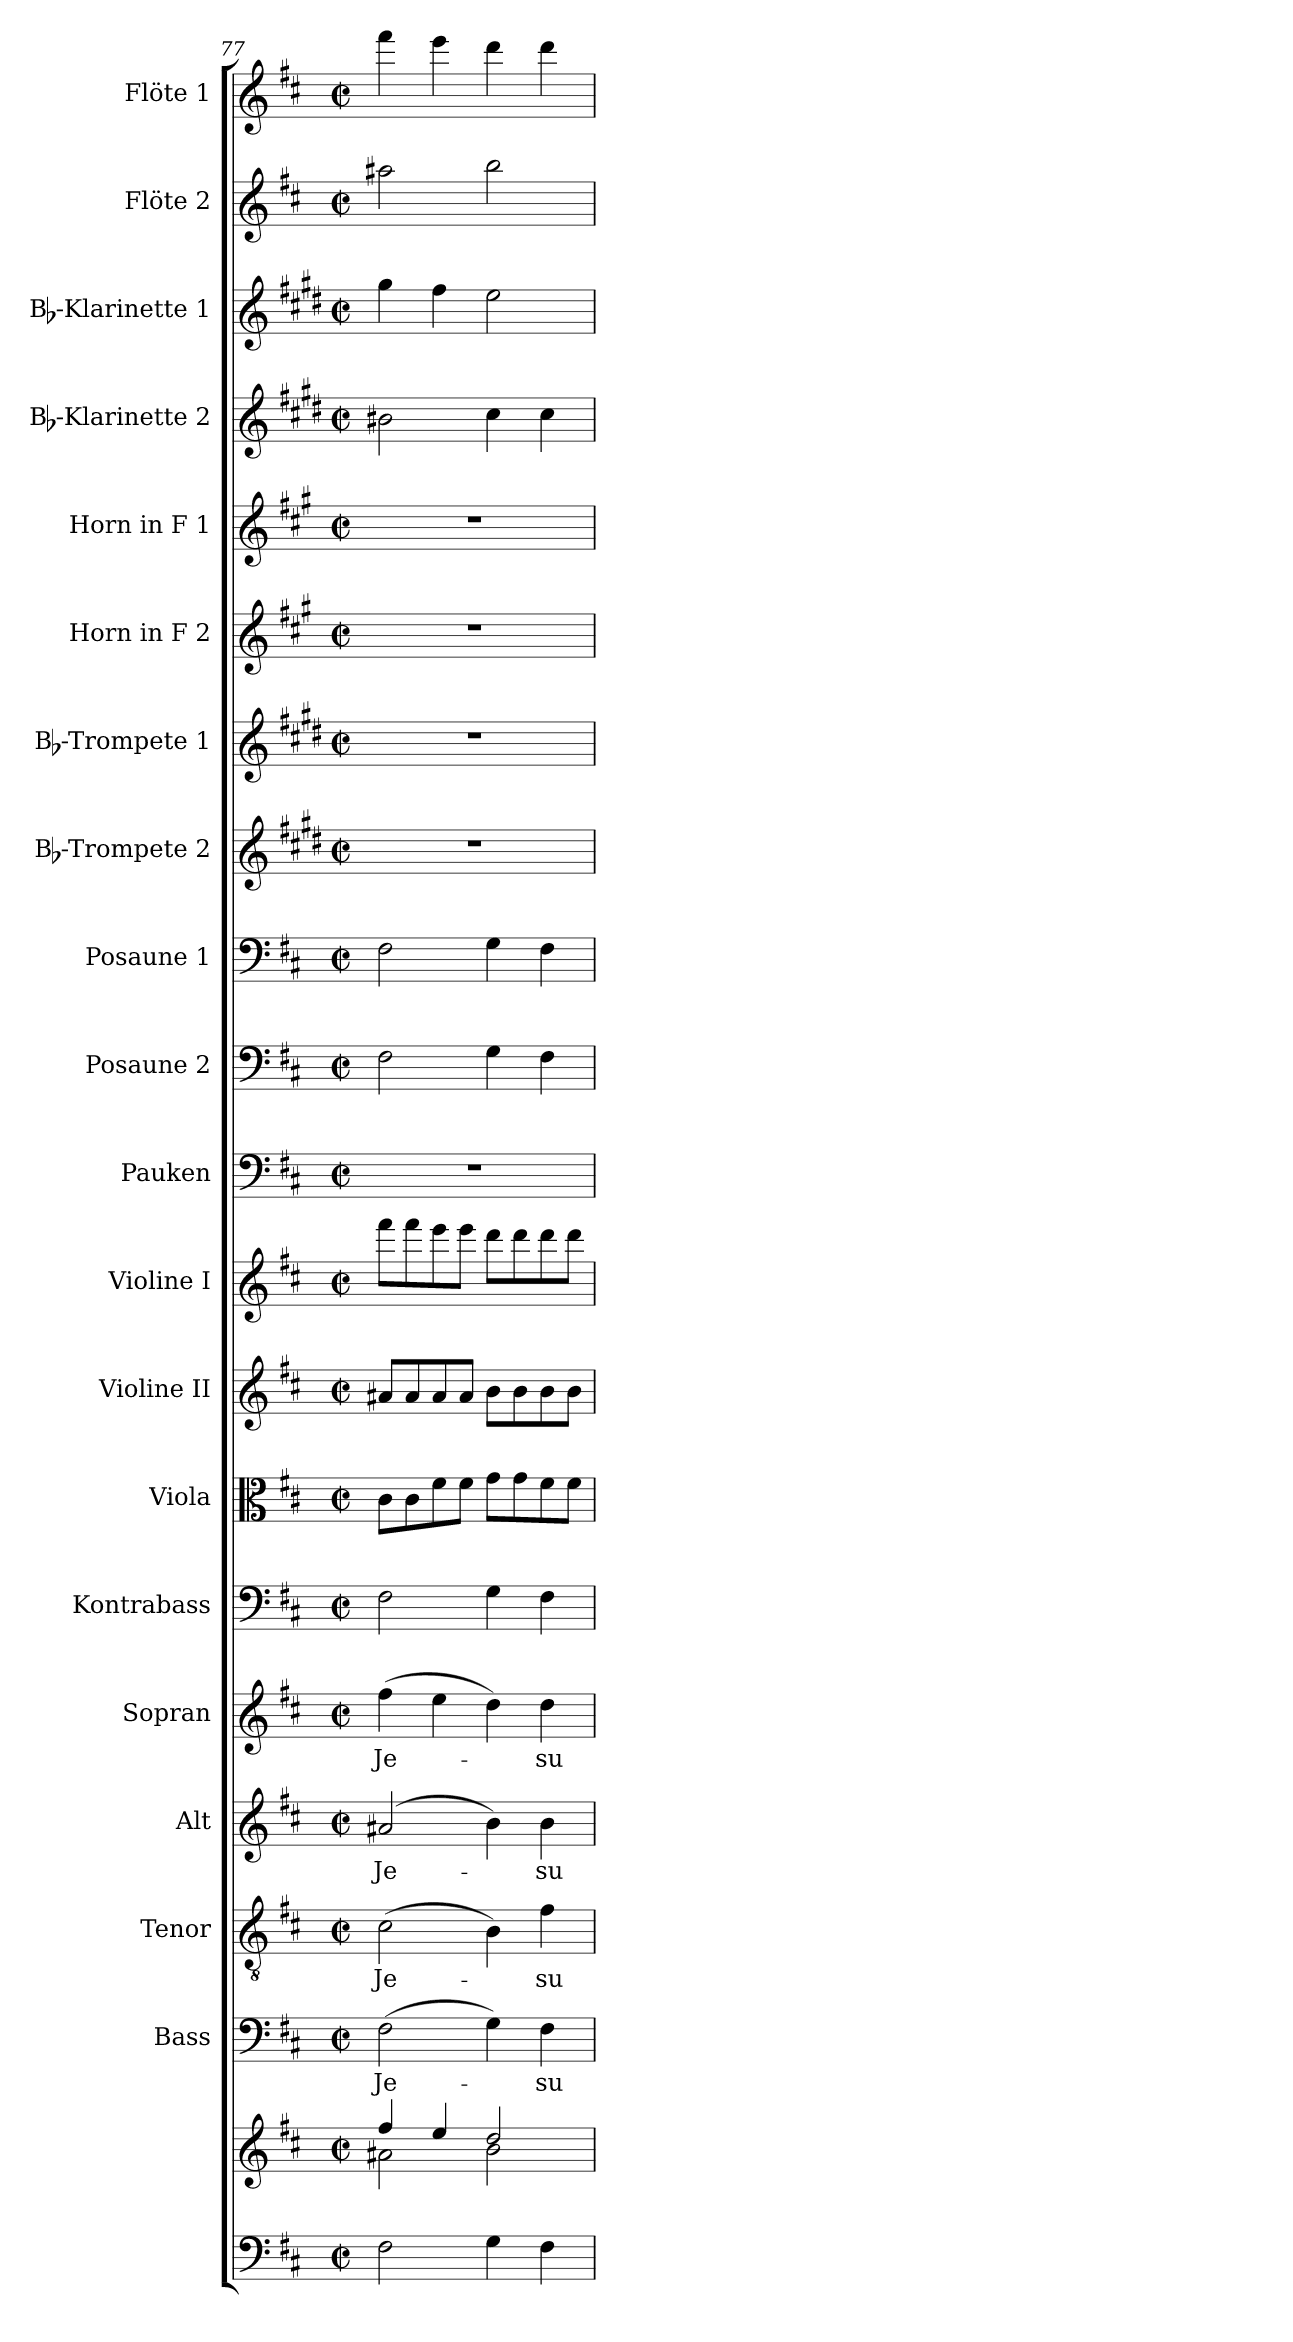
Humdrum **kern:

**kern	**kern	**kern	**text	**kern	**text	**kern	**text	**kern	**text	**kern	**kern	**kern	**kern	**kern	**kern	**kern	**kern	**kern	**kern	**kern	**kern	**kern	**kern	**kern
*part20	*part20	*part19	*part19	*part18	*part18	*part17	*part17	*part16	*part16	*part15	*part14	*part13	*part12	*part11	*part10	*part9	*part8	*part7	*part6	*part5	*part4	*part3	*part2	*part1
*staff21	*staff20	*staff19	*staff19	*staff18	*staff18	*staff17	*staff17	*staff16	*staff16	*staff15	*staff14	*staff13	*staff12	*staff11	*staff10	*staff9	*staff8	*staff7	*staff6	*staff5	*staff4	*staff3	*staff2	*staff1
*	*	*I"Bass	*	*I"Tenor	*	*I"Alt	*	*I"Sopran	*	*I"Kontrabass	*I"Viola	*I"Violine II	*I"Violine I	*I"Pauken	*I"Posaune 2	*I"Posaune 1	*I"Bb-Trompete 2	*I"Bb-Trompete 1	*I"Horn in F 2	*I"Horn in F 1	*I"Bb-Klarinette 2	*I"Bb-Klarinette 1	*I"Flöte 2	*I"Flöte 1
*	*	*I'B.	*	*I'T.	*	*I'A.	*	*I'S.	*	*I'Kb.	*I'Vla.	*I'Vl. II	*I'Vl. I	*I'Pk.	*I'Pos. 2	*I'Pos. 1	*I'Bb Trp. 2	*I'Bb Trp. 1	*	*	*I'Bb Kl. 2	*I'Bb Kl. 1	*I'Fl. 2	*I'Fl. 1
*clefF4	*clefG2	*clefF4	*	*clefGv2	*	*clefG2	*	*clefG2	*	*clefF4	*clefC3	*clefG2	*clefG2	*clefF4	*clefF4	*clefF4	*clefG2	*clefG2	*clefG2	*clefG2	*clefG2	*clefG2	*clefG2	*clefG2
*	*	*	*	*	*	*	*	*	*	*ITrd7c12	*	*	*	*	*	*	*ITrd1c2	*ITrd1c2	*ITrd4c7	*ITrd4c7	*ITrd1c2	*ITrd1c2	*	*
*k[f#c#]	*k[f#c#]	*k[f#c#]	*	*k[f#c#]	*	*k[f#c#]	*	*k[f#c#]	*	*k[f#c#]	*k[f#c#]	*k[f#c#]	*k[f#c#]	*k[f#c#]	*k[f#c#]	*k[f#c#]	*k[f#c#]	*k[f#c#]	*k[f#c#]	*k[f#c#]	*k[f#c#]	*k[f#c#]	*k[f#c#]	*k[f#c#]
*D:	*D:	*D:	*	*D:	*	*D:	*	*D:	*	*D:	*D:	*D:	*D:	*D:	*D:	*D:	*D:	*D:	*D:	*D:	*D:	*D:	*D:	*D:
*M2/2	*M2/2	*M2/2	*	*M2/2	*	*M2/2	*	*M2/2	*	*M2/2	*M2/2	*M2/2	*M2/2	*M2/2	*M2/2	*M2/2	*M2/2	*M2/2	*M2/2	*M2/2	*M2/2	*M2/2	*M2/2	*M2/2
*met(c|)	*met(c|)	*met(c|)	*	*met(c|)	*	*met(c|)	*	*met(c|)	*	*met(c|)	*met(c|)	*met(c|)	*met(c|)	*met(c|)	*met(c|)	*met(c|)	*met(c|)	*met(c|)	*met(c|)	*met(c|)	*met(c|)	*met(c|)	*met(c|)	*met(c|)
=77	=77	=77	=77	=77	=77	=77	=77	=77	=77	=77	=77	=77	=77	=77	=77	=77	=77	=77	=77	=77	=77	=77	=77	=77
*	*^	*	*	*	*	*	*	*	*	*	*	*	*	*	*	*	*	*	*	*	*	*	*	*
!	!	!	!	!LO:LY:b	!	!LO:LY:b	!	!LO:LY:b	!	!LO:LY:b	!	!	!	!	!	!	!	!	!	!	!	!	!	!	!
2F#\	4ff#/	2a#X\	(>2F#\	Je-	(>2c#\	Je-	(2a#X/	Je-	(>4ff#\	Je-	2FF#\	8c#\L	8a#X/L	8fff#\L	1r	2F#\	2F#\	1r	1r	1r	1r	2a#X\	4ff#\	2aa#X\	4fff#\
.	.	.	.	.	.	.	.	.	.	.	.	8c#\	8a#/	8fff#\	.	.	.	.	.	.	.	.	.	.	.
.	4ee/	.	.	.	.	.	.	.	4ee\	.	.	8f#\	8a#/	8eee\	.	.	.	.	.	.	.	.	4ee\	.	4eee\
.	.	.	.	.	.	.	.	.	.	.	.	8f#\J	8a#/J	8eee\J	.	.	.	.	.	.	.	.	.	.	.
4G\	2dd/	2b\	4G\)	.	4B\)	.	4b\)	.	4dd\)	.	4GG\	8g\L	8b\L	8ddd\L	.	4G\	4G\	.	.	.	.	4b\	2dd\	2bb\	4ddd\
.	.	.	.	.	.	.	.	.	.	.	.	8g\	8b\	8ddd\	.	.	.	.	.	.	.	.	.	.	.
!	!	!	!	!LO:LY:b	!	!LO:LY:b	!	!LO:LY:b	!	!LO:LY:b	!	!	!	!	!	!	!	!	!	!	!	!	!	!	!
4F#\	.	.	4F#\	-su	4f#\	-su	4b\	-su	4dd\	-su	4FF#\	8f#\	8b\	8ddd\	.	4F#\	4F#\	.	.	.	.	4b\	.	.	4ddd\
.	.	.	.	.	.	.	.	.	.	.	.	8f#\J	8b\J	8ddd\J	.	.	.	.	.	.	.	.	.	.	.
*	*v	*v	*	*	*	*	*	*	*	*	*	*	*	*	*	*	*	*	*	*	*	*	*	*	*
=	=	=	=	=	=	=	=	=	=	=	=	=	=	=	=	=	=	=	=	=	=	=	=	=
*-	*-	*-	*-	*-	*-	*-	*-	*-	*-	*-	*-	*-	*-	*-	*-	*-	*-	*-	*-	*-	*-	*-	*-	*-
